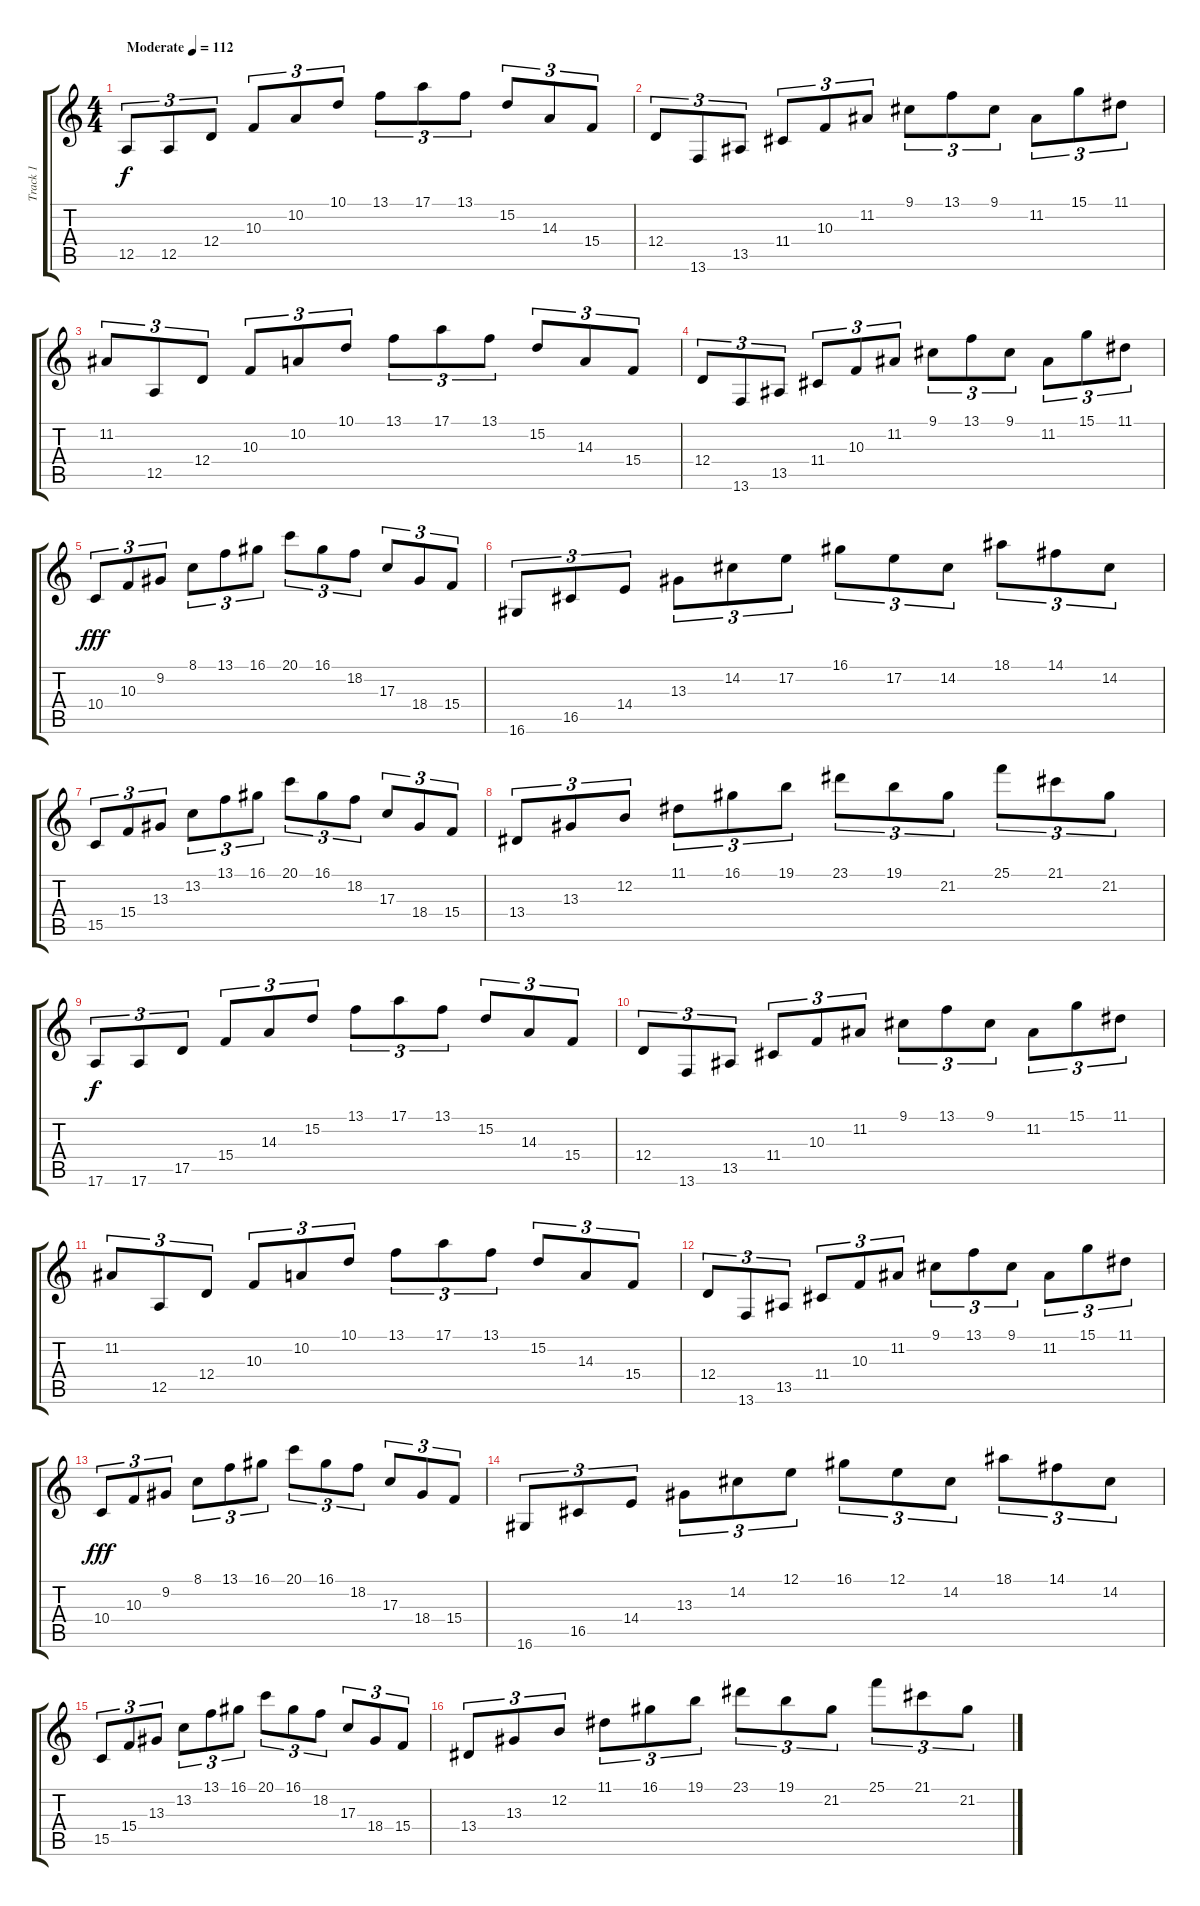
\track ("Track 1" "Track 1") {instrument orchestralharp}
\staff {score tabs}
\tuning (E4 B3 G3 D3 A2 E2) {hide}
\ts (4 4)
\tempo (112 "Moderate")
\clef g2
\ks c
12.5.8{tu (3 2) dy f instrument orchestralharp} 12.5.8{tu (3 2)} 12.4.8{tu (3 2)} 10.3.8{tu (3 2)} 10.2.8{tu (3 2)} 10.1.8{tu (3 2)} 13.1.8{tu (3 2)} 17.1.8{tu (3 2)} 13.1.8{tu (3 2)} 15.2.8{tu (3 2)} 14.3.8{tu (3 2)} 15.4.8{tu (3 2)} |
12.4.8{tu (3 2)} 13.6.8{tu (3 2)} 13.5.8{tu (3 2)} 11.4.8{tu (3 2)} 10.3.8{tu (3 2)} 11.2.8{tu (3 2)} 9.1.8{tu (3 2)} 13.1.8{tu (3 2)} 9.1.8{tu (3 2)} 11.2.8{tu (3 2)} 15.1.8{tu (3 2)} 11.1.8{tu (3 2)} |
11.2.8{tu (3 2)} 12.5.8{tu (3 2)} 12.4.8{tu (3 2)} 10.3.8{tu (3 2)} 10.2.8{tu (3 2)} 10.1.8{tu (3 2)} 13.1.8{tu (3 2)} 17.1.8{tu (3 2)} 13.1.8{tu (3 2)} 15.2.8{tu (3 2)} 14.3.8{tu (3 2)} 15.4.8{tu (3 2)} |
12.4.8{tu (3 2)} 13.6.8{tu (3 2)} 13.5.8{tu (3 2)} 11.4.8{tu (3 2)} 10.3.8{tu (3 2)} 11.2.8{tu (3 2)} 9.1.8{tu (3 2)} 13.1.8{tu (3 2)} 9.1.8{tu (3 2)} 11.2.8{tu (3 2)} 15.1.8{tu (3 2)} 11.1.8{tu (3 2)} |
10.4.8{tu (3 2) dy fff} 10.3.8{tu (3 2)} 9.2.8{tu (3 2)} 8.1.8{tu (3 2)} 13.1.8{tu (3 2)} 16.1.8{tu (3 2)} 20.1.8{tu (3 2)} 16.1.8{tu (3 2)} 18.2.8{tu (3 2)} 17.3.8{tu (3 2)} 18.4.8{tu (3 2)} 15.4.8{tu (3 2)} |
16.6.8{tu (3 2)} 16.5.8{tu (3 2)} 14.4.8{tu (3 2)} 13.3.8{tu (3 2)} 14.2.8{tu (3 2)} 17.2.8{tu (3 2)} 16.1.8{tu (3 2)} 17.2.8{tu (3 2)} 14.2.8{tu (3 2)} 18.1.8{tu (3 2)} 14.1.8{tu (3 2)} 14.2.8{tu (3 2)} |
15.5.8{tu (3 2)} 15.4.8{tu (3 2)} 13.3.8{tu (3 2)} 13.2.8{tu (3 2)} 13.1.8{tu (3 2)} 16.1.8{tu (3 2)} 20.1.8{tu (3 2)} 16.1.8{tu (3 2)} 18.2.8{tu (3 2)} 17.3.8{tu (3 2)} 18.4.8{tu (3 2)} 15.4.8{tu (3 2)} |
13.4.8{tu (3 2)} 13.3.8{tu (3 2)} 12.2.8{tu (3 2)} 11.1.8{tu (3 2)} 16.1.8{tu (3 2)} 19.1.8{tu (3 2)} 23.1.8{tu (3 2)} 19.1.8{tu (3 2)} 21.2.8{tu (3 2)} 25.1.8{tu (3 2)} 21.1.8{tu (3 2)} 21.2.8{tu (3 2)} |
17.6.8{tu (3 2) dy f} 17.6.8{tu (3 2)} 17.5.8{tu (3 2)} 15.4.8{tu (3 2)} 14.3.8{tu (3 2)} 15.2.8{tu (3 2)} 13.1.8{tu (3 2)} 17.1.8{tu (3 2)} 13.1.8{tu (3 2)} 15.2.8{tu (3 2)} 14.3.8{tu (3 2)} 15.4.8{tu (3 2)} |
12.4.8{tu (3 2)} 13.6.8{tu (3 2)} 13.5.8{tu (3 2)} 11.4.8{tu (3 2)} 10.3.8{tu (3 2)} 11.2.8{tu (3 2)} 9.1.8{tu (3 2)} 13.1.8{tu (3 2)} 9.1.8{tu (3 2)} 11.2.8{tu (3 2)} 15.1.8{tu (3 2)} 11.1.8{tu (3 2)} |
11.2.8{tu (3 2)} 12.5.8{tu (3 2)} 12.4.8{tu (3 2)} 10.3.8{tu (3 2)} 10.2.8{tu (3 2)} 10.1.8{tu (3 2)} 13.1.8{tu (3 2)} 17.1.8{tu (3 2)} 13.1.8{tu (3 2)} 15.2.8{tu (3 2)} 14.3.8{tu (3 2)} 15.4.8{tu (3 2)} |
12.4.8{tu (3 2)} 13.6.8{tu (3 2)} 13.5.8{tu (3 2)} 11.4.8{tu (3 2)} 10.3.8{tu (3 2)} 11.2.8{tu (3 2)} 9.1.8{tu (3 2)} 13.1.8{tu (3 2)} 9.1.8{tu (3 2)} 11.2.8{tu (3 2)} 15.1.8{tu (3 2)} 11.1.8{tu (3 2)} |
10.4.8{tu (3 2) dy fff} 10.3.8{tu (3 2)} 9.2.8{tu (3 2)} 8.1.8{tu (3 2)} 13.1.8{tu (3 2)} 16.1.8{tu (3 2)} 20.1.8{tu (3 2)} 16.1.8{tu (3 2)} 18.2.8{tu (3 2)} 17.3.8{tu (3 2)} 18.4.8{tu (3 2)} 15.4.8{tu (3 2)} |
16.6.8{tu (3 2)} 16.5.8{tu (3 2)} 14.4.8{tu (3 2)} 13.3.8{tu (3 2)} 14.2.8{tu (3 2)} 12.1.8{tu (3 2)} 16.1.8{tu (3 2)} 12.1.8{tu (3 2)} 14.2.8{tu (3 2)} 18.1.8{tu (3 2)} 14.1.8{tu (3 2)} 14.2.8{tu (3 2)} |
15.5.8{tu (3 2)} 15.4.8{tu (3 2)} 13.3.8{tu (3 2)} 13.2.8{tu (3 2)} 13.1.8{tu (3 2)} 16.1.8{tu (3 2)} 20.1.8{tu (3 2)} 16.1.8{tu (3 2)} 18.2.8{tu (3 2)} 17.3.8{tu (3 2)} 18.4.8{tu (3 2)} 15.4.8{tu (3 2)} |
13.4.8{tu (3 2)} 13.3.8{tu (3 2)} 12.2.8{tu (3 2)} 11.1.8{tu (3 2)} 16.1.8{tu (3 2)} 19.1.8{tu (3 2)} 23.1.8{tu (3 2)} 19.1.8{tu (3 2)} 21.2.8{tu (3 2)} 25.1.8{tu (3 2)} 21.1.8{tu (3 2)} 21.2.8{tu (3 2)}
